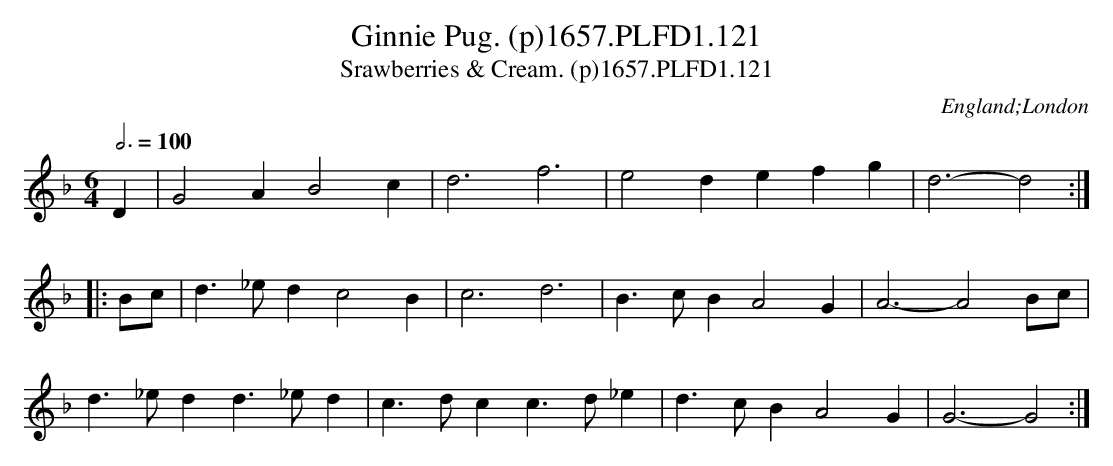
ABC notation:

X:1
T:Ginnie Pug. (p)1657.PLFD1.121
T:Srawberries & Cream. (p)1657.PLFD1.121
M:6/4
L:1/4
Q:3/4=100
O:England;London
K:F
D|G2AB2c|d3f3|e2defg|d3-d2:|
|:B/c/|d>_edc2B|c3d3|B>cBA2G|A3-A2B/c/|
d>_edd>_ed|c>dcc>d_e|d>cBA2G|G3-G2:|
